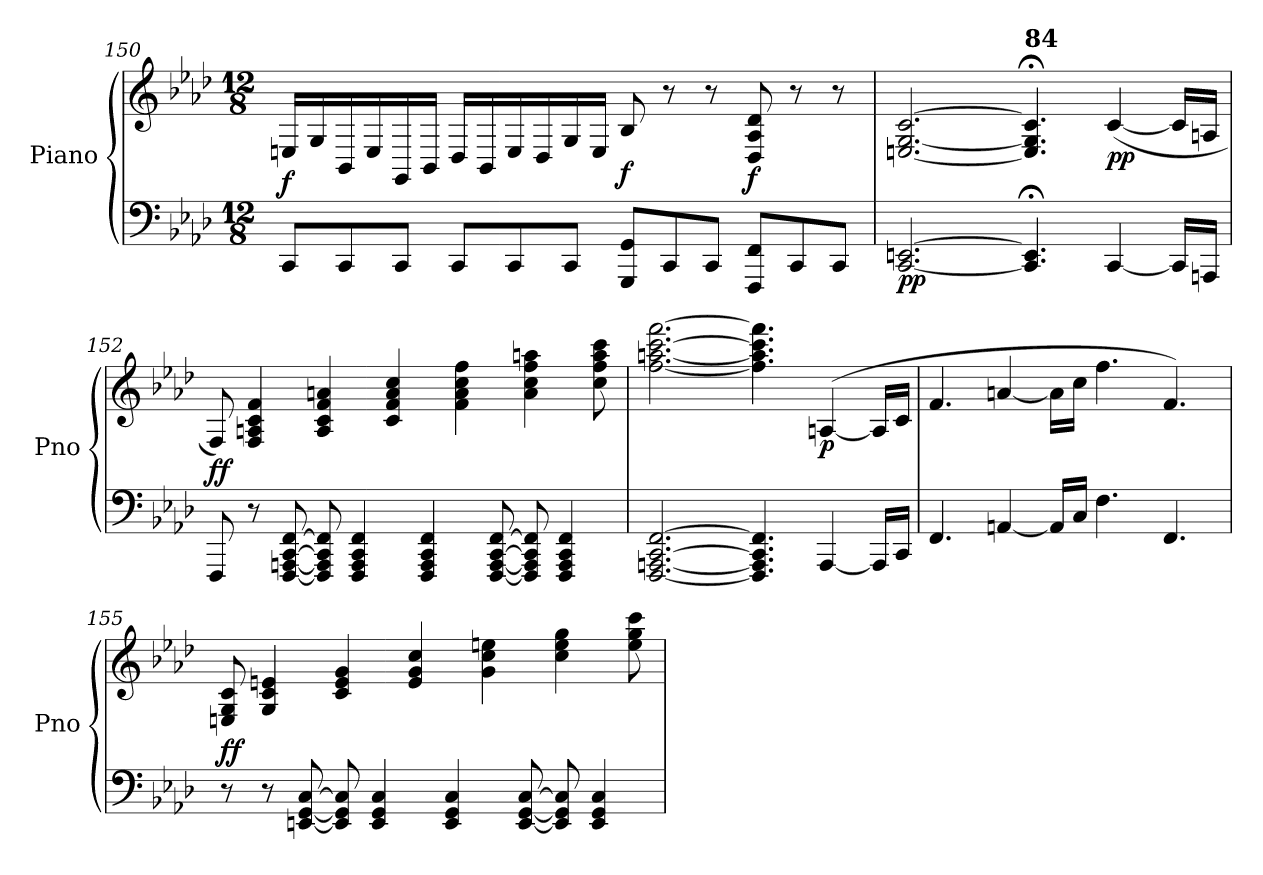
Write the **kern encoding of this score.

**kern	**kern	**dynam
*part1	*part1	*part1
*staff2	*staff1	*staff1/2
*I"Piano	*	*
*I'Pno	*	*
!!LO:LB:g=z
*clefF4	*clefG2	*
*k[b-e-a-d-]	*k[b-e-a-d-]	*
*A-:	*A-:	*
*M12/8	*M12/8	*
=150	=150	=150
!	!	!LO:DY:b
8CC/L	16En/LL	f
.	16G/	.
8CC/	16BB-/	.
.	16E/	.
8CC/J	16GG/	.
.	16BB-/JJ	.
8CC/L	16D-/LL	.
.	16BB-/	.
8CC/	16E/	.
.	16D-/	.
8CC/J	16G/	.
.	16E/JJ	.
!	!	!LO:DY:b
8GGG/ 8GG/L	8B-/	f
8CC/	8r	.
8CC/J	8r	.
!	!	!LO:DY:b
8FFF/ 8FF/L	8D-/ 8A-/ 8d-/	f
8CC/	8r	.
8CC/J	8r	.
=151	=151	=151
!	!	!LO:DY:b=2
!	!	!LO:DY:n=1:b
[2.CC/ [2.EEn/	[2.En/ [2.G/ [2.c/	p p
!	!LO:TX:a:B:t=84	!
4.CC/];< 4.EE/];<	4.E/];< 4.G/];< 4.c/];<	.
!	!	!LO:DY:n=2:b
[4CC/	(<[4c/	pp
16CC/LL]	16c/LL]	.
16AAAn/JJ	16An/JJ	.
!!LO:LB:g=z
=152	=152	=152
!	!	!LO:DY:b
8FFF/	8F/)	ff
8r	4F/ 4An/ 4c/ 4f/	.
[8FFF/ [8AAAn/ [8CC/ [8FF/	.	.
8FFF/] 8AAA/] 8CC/] 8FF/]	4A/ 4c/ 4f/ 4an/	.
4FFF/ 4AAA/ 4CC/ 4FF/	.	.
.	4c/ 4f/ 4a/ 4cc/	.
4FFF/ 4AAA/ 4CC/ 4FF/	.	.
.	4f\ 4a\ 4cc\ 4ff\	.
[8FFF/ [8AAA/ [8CC/ [8FF/	.	.
8FFF/] 8AAA/] 8CC/] 8FF/]	4a\ 4cc\ 4ff\ 4aan\	.
4FFF/ 4AAA/ 4CC/ 4FF/	.	.
.	8cc\ 8ff\ 8aa\ 8ccc\	.
=153	=153	=153
[2.FFF/ [2.AAAn/ [2.CC/ [2.FF/	[2.ff\ [2.aan\ [2.ccc\ [2.fff\	.
4.FFF/] 4.AAA/] 4.CC/] 4.FF/]	4.ff\] 4.aa\] 4.ccc\] 4.fff\]	.
!	!	!LO:DY:b
[4AAA/	(<[4An/	p
16AAA/LL]	16A/LL]	.
16CC/JJ	16c/JJ	.
=154	=154	=154
4.FF/	4.f/	.
[4AAn/	[4an/	.
16AA/LL]	16a\LL]	.
16C/JJ	16cc\JJ	.
4.F\	4.ff\	.
4.FF/	4.f/)	.
!!LO:LB:g=z
=155	=155	=155
!	!	!LO:DY:b
8r	8En/ 8G/ 8c/	ff
8r	4G/ 4c/ 4en/	.
[8EEn/ [8GG/ [8C/	.	.
8EE/] 8GG/] 8C/]	4c/ 4e/ 4g/	.
4EE/ 4GG/ 4C/	.	.
.	4e/ 4g/ 4cc/	.
4EE/ 4GG/ 4C/	.	.
.	4g\ 4cc\ 4een\	.
[8EE/ [8GG/ [8C/	.	.
8EE/] 8GG/] 8C/]	4cc\ 4ee\ 4gg\	.
4EE/ 4GG/ 4C/	.	.
.	8ee\ 8gg\ 8ccc\	.
=	=	=
*-	*-	*-
